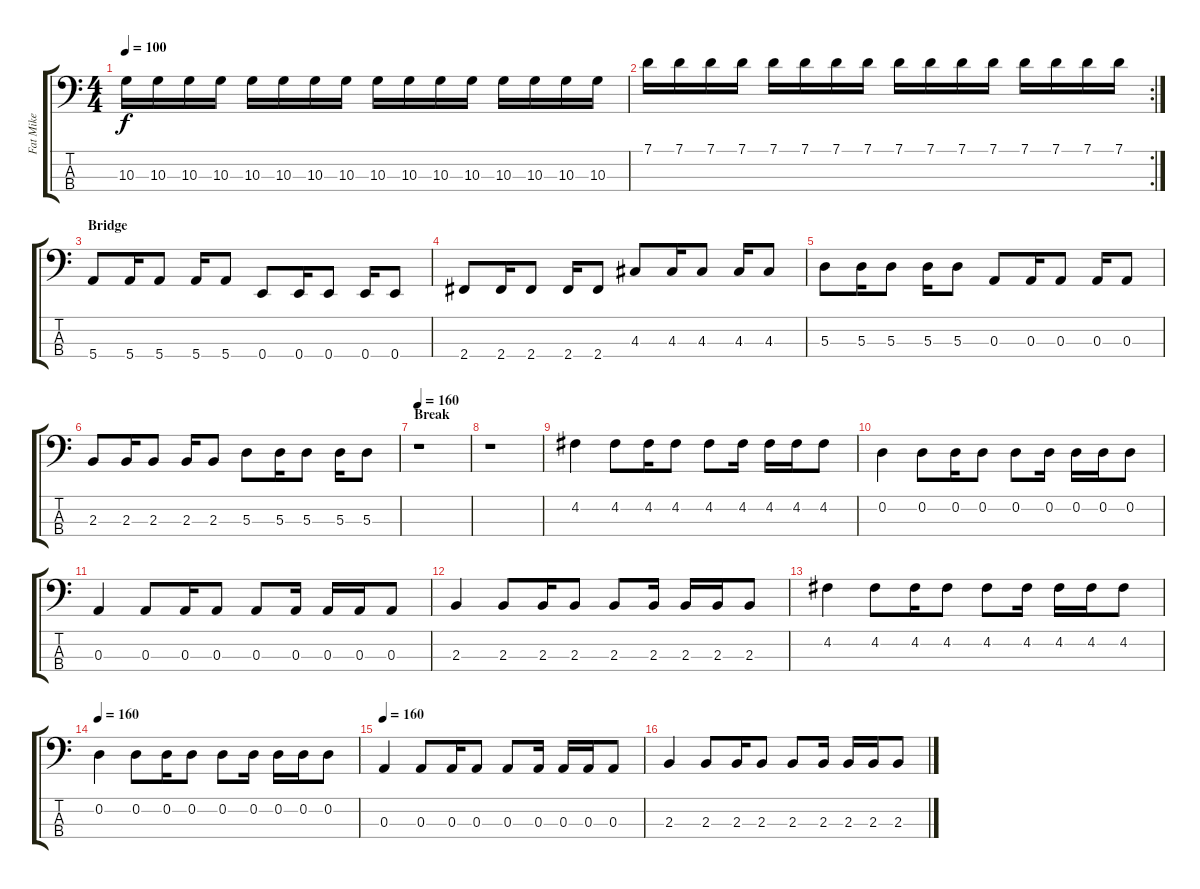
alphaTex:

\track ("Fat Mike" "Fat Mike") {instrument electricbasspick}
\staff {score tabs}
\tuning (G2 D2 A1 E1) {hide}
\ts (4 4)
\tempo 100
\clef f4
\ks c
10.3.16{dy f} 10.3.16 10.3.16 10.3.16 10.3.16 10.3.16 10.3.16 10.3.16 10.3.16 10.3.16 10.3.16 10.3.16 10.3.16 10.3.16 10.3.16 10.3.16 |
\rc 2
7.1.16 7.1.16 7.1.16 7.1.16 7.1.16 7.1.16 7.1.16 7.1.16 7.1.16 7.1.16 7.1.16 7.1.16 7.1.16 7.1.16 7.1.16 7.1.16 |
\section ("" "Bridge")
5.4.8 5.4.16 5.4.8 5.4.16 5.4.8 0.4.8 0.4.16 0.4.8 0.4.16 0.4.8 |
2.4.8 2.4.16 2.4.8 2.4.16 2.4.8 4.3.8 4.3.16 4.3.8 4.3.16 4.3.8 |
5.3.8 5.3.16 5.3.8 5.3.16 5.3.8 0.3.8 0.3.16 0.3.8 0.3.16 0.3.8 |
2.3.8 2.3.16 2.3.8 2.3.16 2.3.8 5.3.8 5.3.16 5.3.8 5.3.16 5.3.8 |
\section ("" "Break")
\tempo 160
r.1 |
r.1 |
4.2.4 4.2.8 4.2.16 4.2.8 4.2.8 4.2.16 4.2.16 4.2.16 4.2.8 |
0.2.4 0.2.8 0.2.16 0.2.8 0.2.8 0.2.16 0.2.16 0.2.16 0.2.8 |
0.3.4 0.3.8 0.3.16 0.3.8 0.3.8 0.3.16 0.3.16 0.3.16 0.3.8 |
2.3.4 2.3.8 2.3.16 2.3.8 2.3.8 2.3.16 2.3.16 2.3.16 2.3.8 |
4.2.4 4.2.8 4.2.16 4.2.8 4.2.8 4.2.16 4.2.16 4.2.16 4.2.8 |
\tempo 160
0.2.4 0.2.8 0.2.16 0.2.8 0.2.8 0.2.16 0.2.16 0.2.16 0.2.8 |
\tempo 160
0.3.4 0.3.8 0.3.16 0.3.8 0.3.8 0.3.16 0.3.16 0.3.16 0.3.8 |
2.3.4 2.3.8 2.3.16 2.3.8 2.3.8 2.3.16 2.3.16 2.3.16 2.3.8
